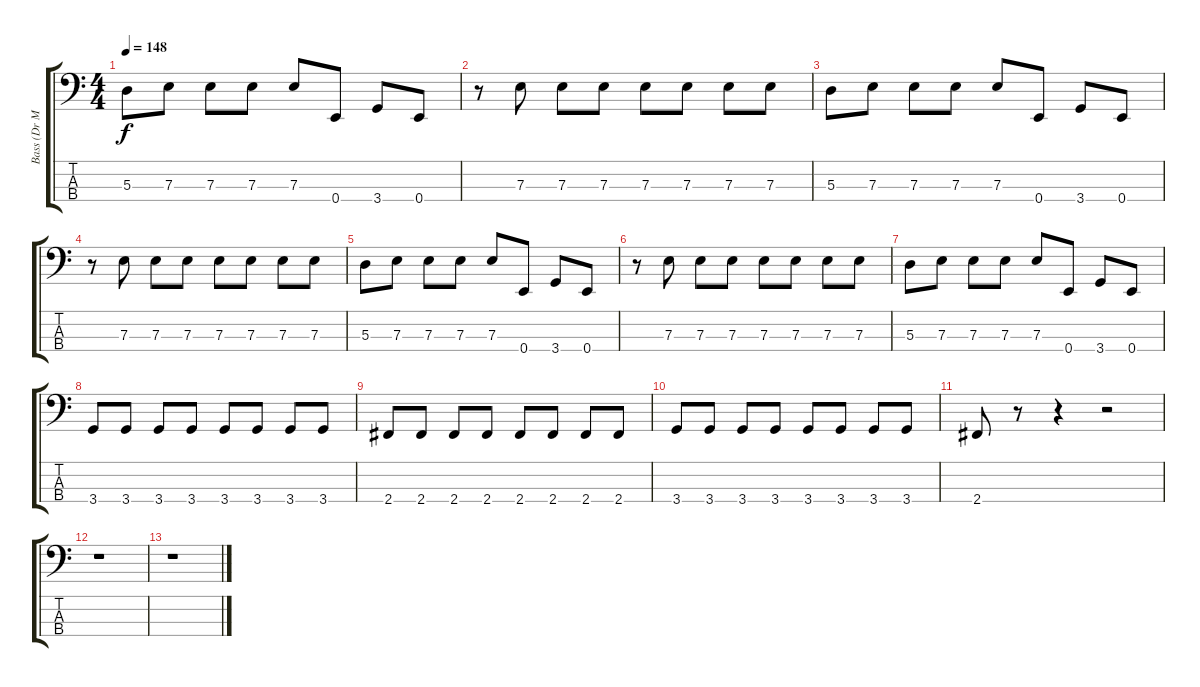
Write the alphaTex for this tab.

\track ("Bass (Dr Matt Destruction)" "Bass (Dr M") {instrument electricbasspick}
\staff {score tabs}
\tuning (G2 D2 A1 E1) {hide}
\ts (4 4)
\tempo 148
\clef f4
\ks c
5.3.8{dy f} 7.3.8 7.3.8 7.3.8 7.3.8 0.4.8 3.4.8 0.4.8 |
r.8 7.3.8 7.3.8 7.3.8 7.3.8 7.3.8 7.3.8 7.3.8 |
5.3.8 7.3.8 7.3.8 7.3.8 7.3.8 0.4.8 3.4.8 0.4.8 |
r.8 7.3.8 7.3.8 7.3.8 7.3.8 7.3.8 7.3.8 7.3.8 |
5.3.8 7.3.8 7.3.8 7.3.8 7.3.8 0.4.8 3.4.8 0.4.8 |
r.8 7.3.8 7.3.8 7.3.8 7.3.8 7.3.8 7.3.8 7.3.8 |
5.3.8 7.3.8 7.3.8 7.3.8 7.3.8 0.4.8 3.4.8 0.4.8 |
3.4.8 3.4.8 3.4.8 3.4.8 3.4.8 3.4.8 3.4.8 3.4.8 |
2.4.8 2.4.8 2.4.8 2.4.8 2.4.8 2.4.8 2.4.8 2.4.8 |
3.4.8 3.4.8 3.4.8 3.4.8 3.4.8 3.4.8 3.4.8 3.4.8 |
2.4.8 r.8 r.4 r.2 |
r.1 |
r.1
